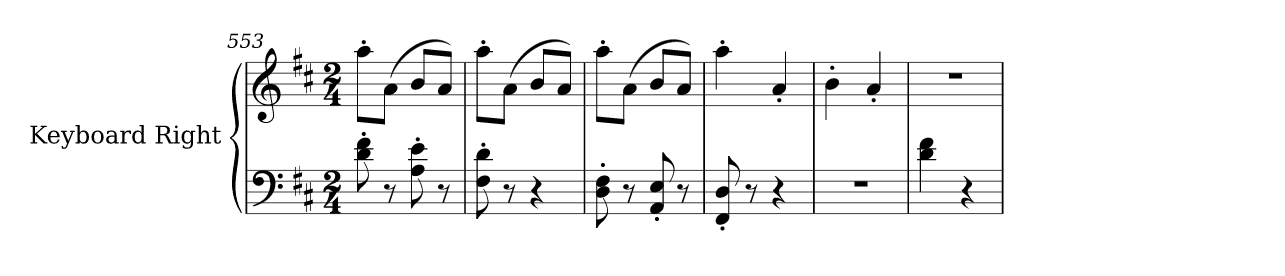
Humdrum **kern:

**kern	**kern
*part1	*part1
*staff2	*staff1
*I"Keyboard Right	*
*I'Keyboard Right	*
*clefF4	*clefG2
*k[f#c#]	*k[f#c#]
*D:	*D:
*M2/4	*M2/4
=553	=553
8d\' 8f#\'	8aa'\L
8r	(>8a\J
8A\' 8e\'	8b/L
8r	8a/J)
=554	=554
8F#\' 8d\'	8aa'\L
8r	(>8a\J
4r	8b/L
.	8a/J)
!!LO:LB:g=z
=555	=555
8D\' 8F#\'	8aa'\L
8r	(>8a\J
8AA/' 8E/'	8b/L
8r	8a/J)
=556	=556
8FF#/' 8D/'	4aa'\
8r	.
4r	4a'/
=557	=557
2r	4b'\
.	4a'/
=558	=558
4d\ 4f#\	2r
4r	.
=	=
*-	*-
